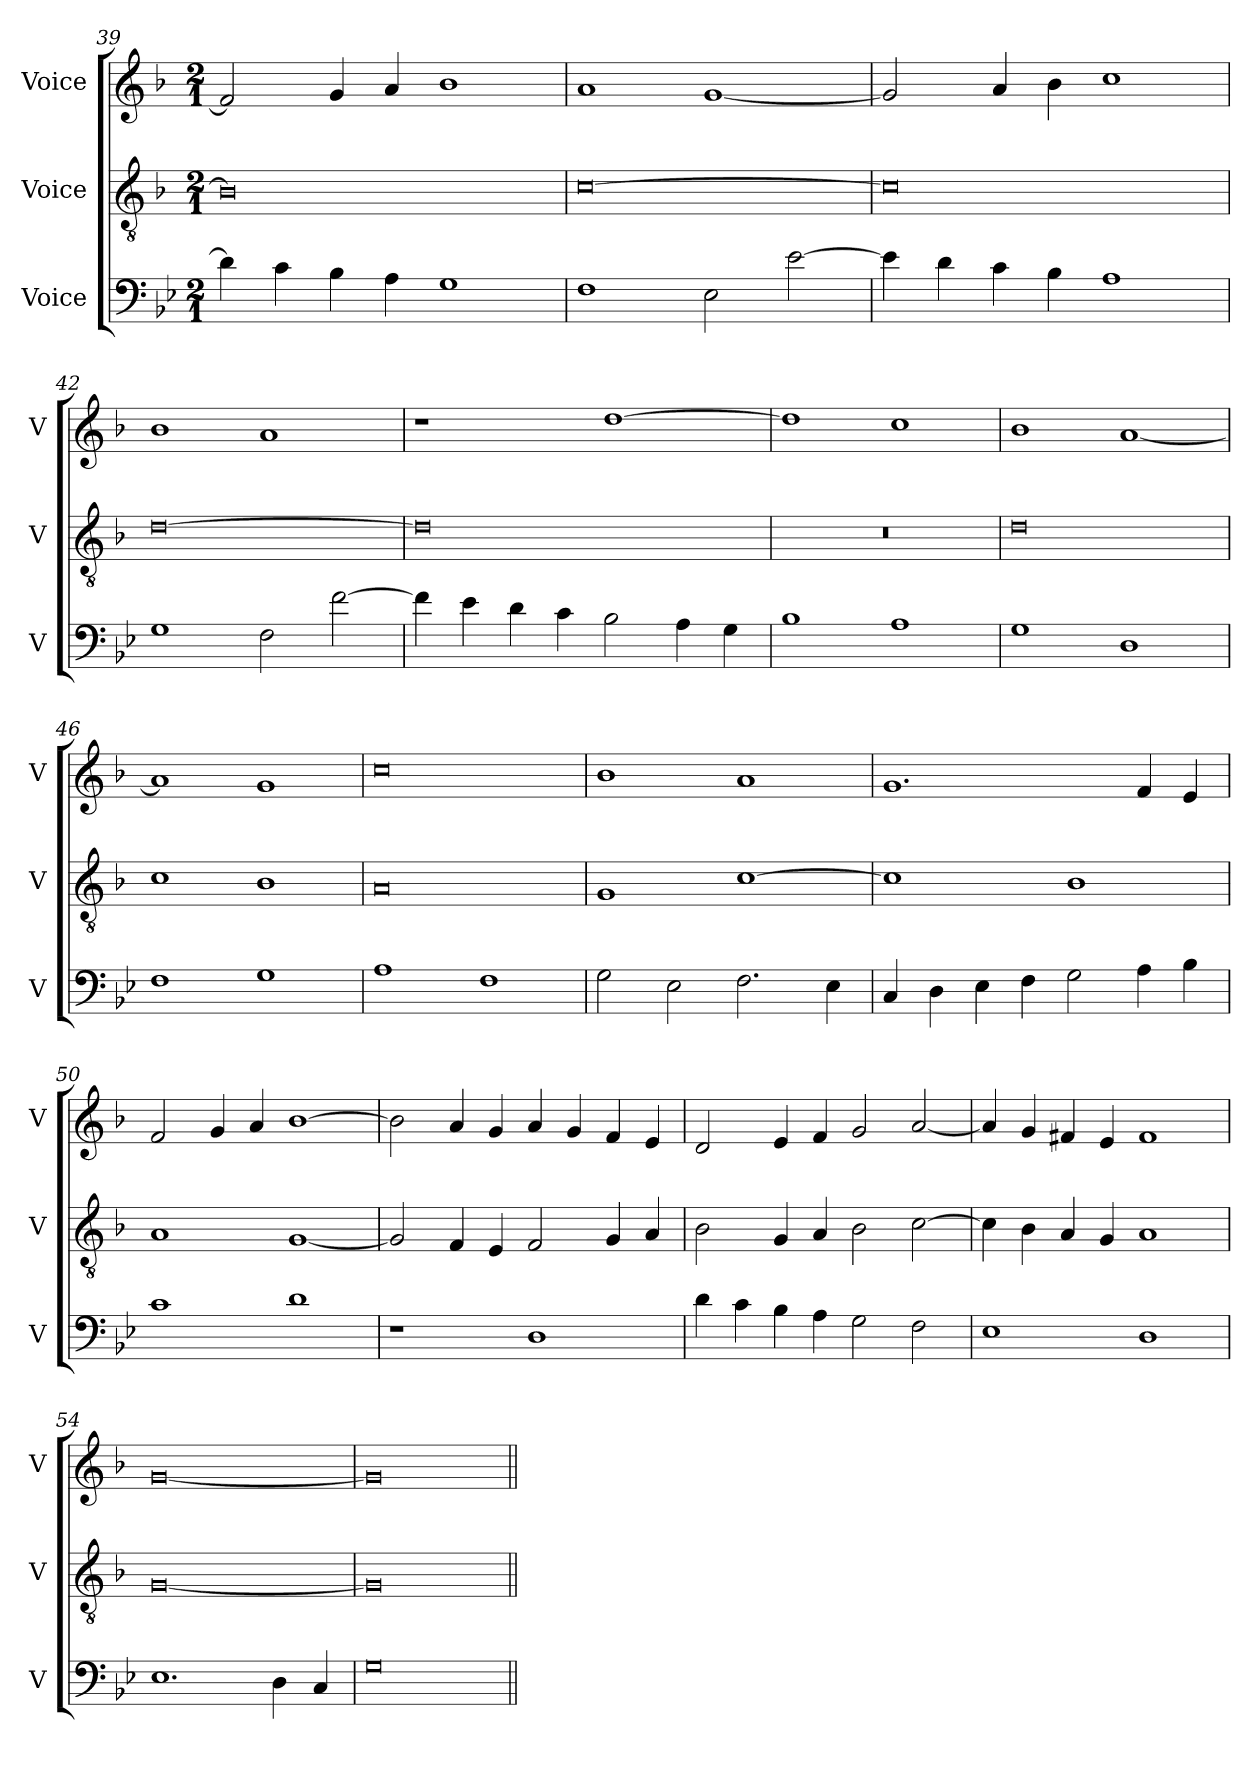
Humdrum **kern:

**kern	**kern	**kern
*part3	*part2	*part1
*staff3	*staff2	*staff1
*I"Voice	*I"Voice	*I"Voice
*I'V	*I'V	*I'V
*clefF4	*clefGv2	*clefG2
*k[b-e-]	*k[b-]	*k[b-]
*M2/1	*M2/1	*M2/1
=39	=39	=39
4d\]	0B-]	2f/]
4c\	.	.
4B-\	.	4g/
4A\	.	4a/
1G	.	1b-
=40	=40	=40
1F	[0c	1a
2E-\	.	[1g
[2e-\	.	.
=41	=41	=41
4e-\]	0c]	2g/]
4d\	.	.
4c\	.	4a/
4B-\	.	4b-\
1A	.	1cc
!!LO:LB:g=z
=42	=42	=42
1G	[0d	1b-
2F\	.	1a
[2f\	.	.
=43	=43	=43
4f\]	0d]	1r
4e-\	.	.
4d\	.	.
4c\	.	.
2B-\	.	[1dd
4A\	.	.
4G\	.	.
=44	=44	=44
1B-	0r	1dd]
1A	.	1cc
=45	=45	=45
1G	0d	1b-
1D	.	[1a
!!LO:LB:g=z
=46	=46	=46
1F	1c	1a]
1G	1B-	1g
=47	=47	=47
1A	0A	0cc
1F	.	.
=48	=48	=48
2G\	1G	1b-
2E-\	.	.
2.F\	[1c	1a
4E-\	.	.
=49	=49	=49
4C/	1c]	1.g
4D\	.	.
4E-\	.	.
4F\	.	.
2G\	1B-	.
4A\	.	4f/
4B-\	.	4e/
!!LO:LB:g=z
=50	=50	=50
1c	1A	2f/
.	.	4g/
.	.	4a/
1d	[1G	[1b-
=51	=51	=51
1r	2G/]	2b-\]
.	4F/	4a/
.	4E/	4g/
1D	2F/	4a/
.	.	4g/
.	4G/	4f/
.	4A/	4e/
=52	=52	=52
4d\	2B-\	2d/
4c\	.	.
4B-\	4G/	4e/
4A\	4A/	4f/
2G\	2B-\	2g/
2F\	[2c\	[2a/
!!LO:LB:g=z
=53	=53	=53
1E-	4c\]	4a/]
.	4B-\	4g/
.	4A/	4f#X/
.	4G/	4e/
1D	1A	1f#
=54	=54	=54
1.E-	[0G	[0g
4D\	.	.
4C/	.	.
=55	=55	=55
0G	0G]	0g]
=||	=||	=||
*-	*-	*-
